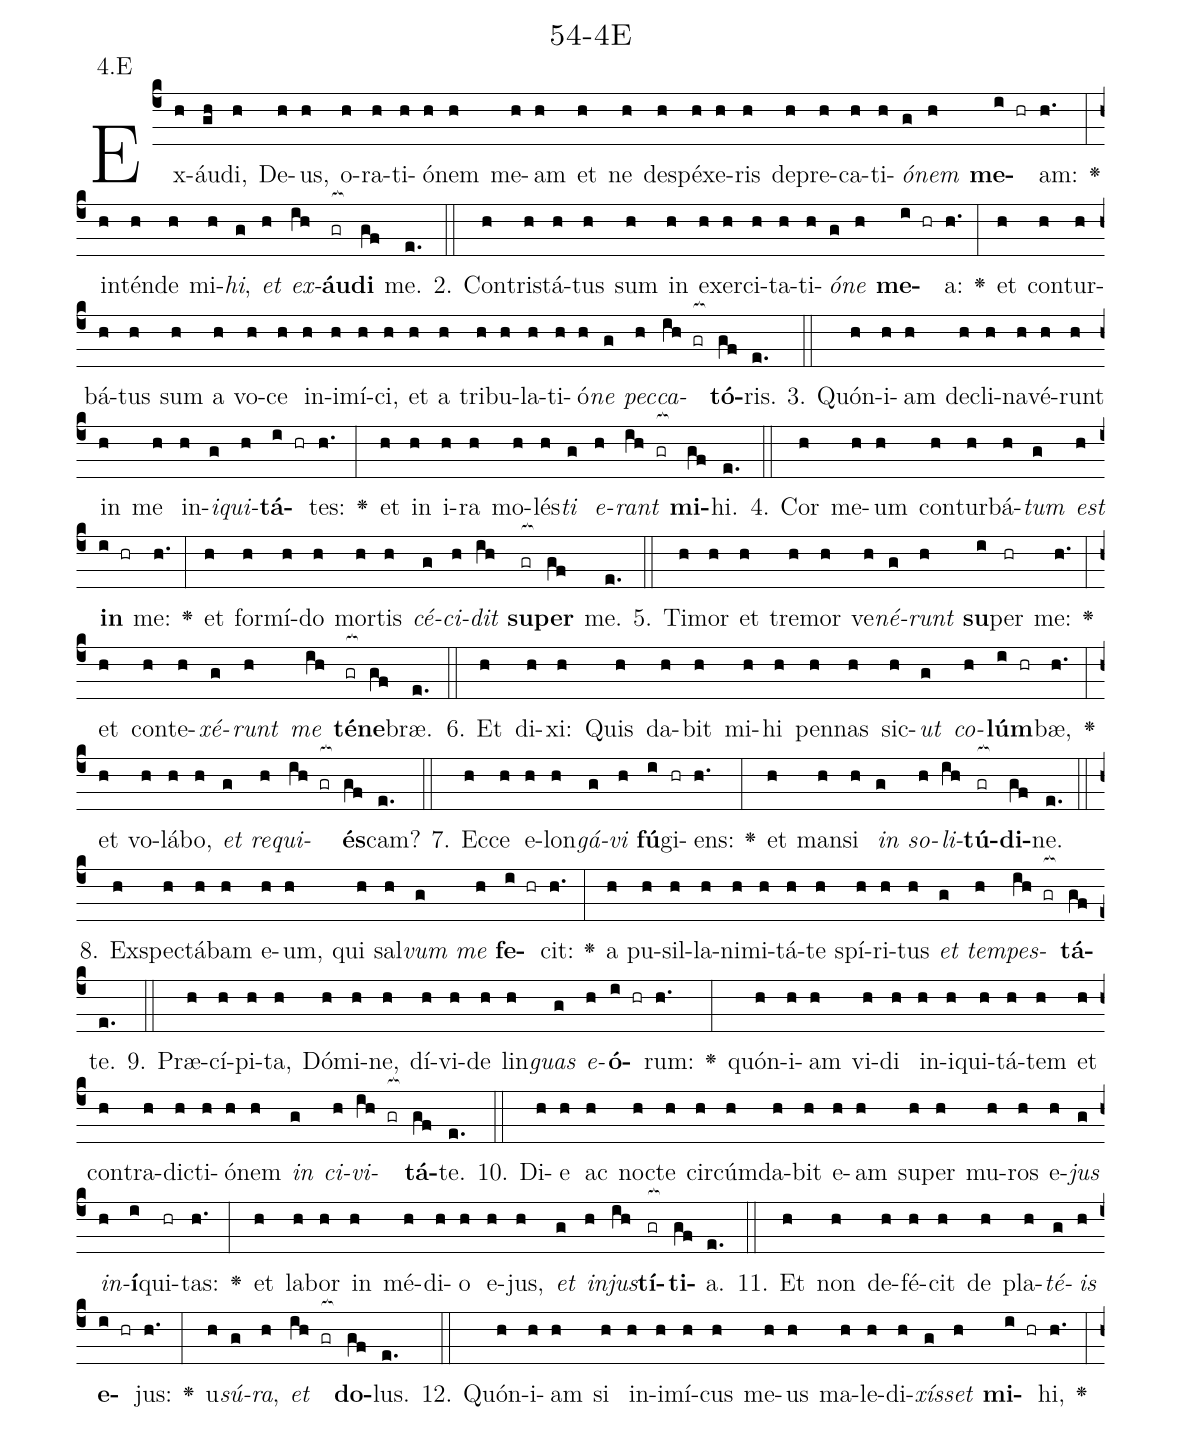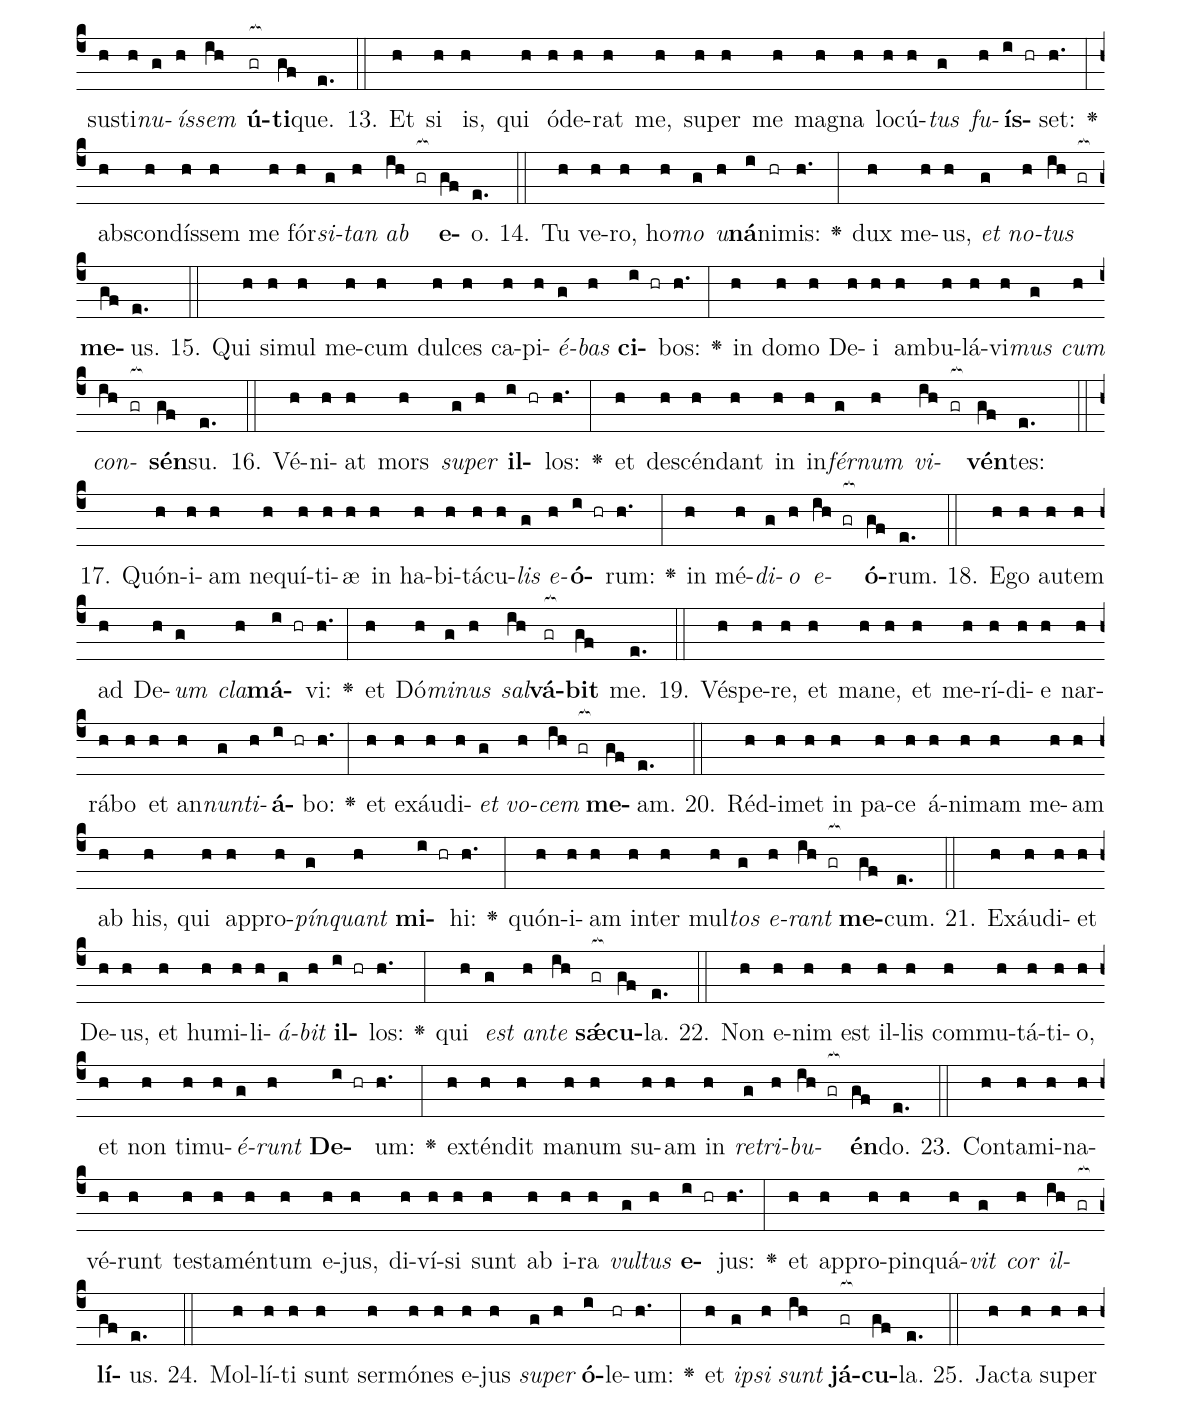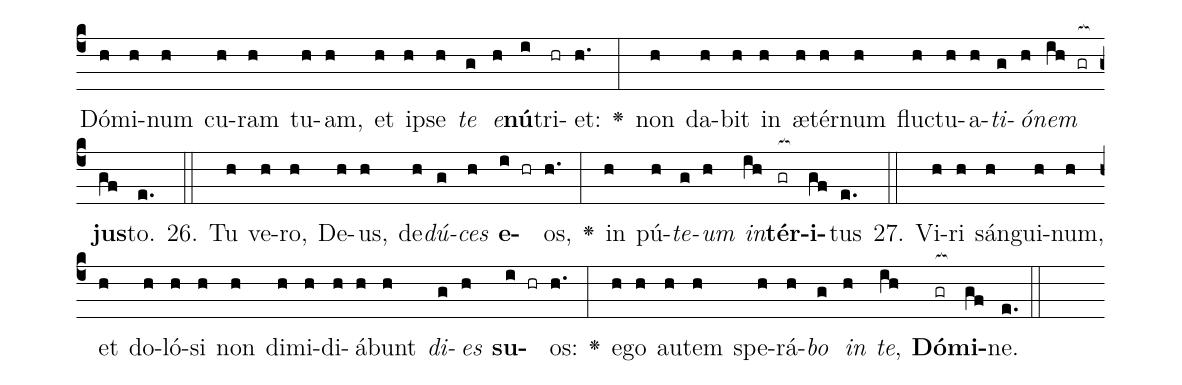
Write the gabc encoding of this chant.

name: 54-4E;
annotation: 4.E;
%%
(c4)Ex(h)áu(gh)di,(h) De(h)us,(h) o(h)ra(h)ti(h)ó(h)nem(h) me(h)am(h) et(h) ne(h) de(h)spé(h)xe(h)ris(h) de(h)pre(h)ca(h)ti(h)<i>ó</i>(g)<i>nem</i>(h) <b>me</b>(i hr)am:(h.) <v>\greheightstar</v>(:) in(h)tén(h)de(h) mi(h)<i>hi</i>,(g) <i>et</i>(h) <i>ex</i>(ih)<b>áu</b>(gr[ocb:1{])<b>di</b>(gf[ocb:0}]) me.(e.) (::)
2. Con(h)tris(h)tá(h)tus(h) sum(h) in(h) ex(h)er(h)ci(h)ta(h)ti(h)<i>ó</i>(g)<i>ne</i>(h) <b>me</b>(i hr)a:(h.) <v>\greheightstar</v>(:) et(h) con(h)tur(h)bá(h)tus(h) sum(h) a(h) vo(h)ce(h) in(h)i(h)mí(h)ci,(h) et(h) a(h) tri(h)bu(h)la(h)ti(h)ó(h)<i>ne</i>(g) <i>pec</i>(h)<i>ca</i>(ih gr[ocb:1{])<b>tó</b>(gf[ocb:0}])ris.(e.) (::)
3. Quón(h)i(h)am(h) de(h)cli(h)na(h)vé(h)runt(h) in(h) me(h) in(h)<i>i</i>(g)<i>qui</i>(h)<b>tá</b>(i hr)tes:(h.) <v>\greheightstar</v>(:) et(h) in(h) i(h)ra(h) mo(h)lés(h)<i>ti</i>(g) <i>e</i>(h)<i>rant</i>(ih gr[ocb:1{]) <b>mi</b>(gf[ocb:0}])hi.(e.) (::)
4. Cor(h) me(h)um(h) con(h)tur(h)bá(h)<i>tum</i>(g) <i>est</i>(h) <b>in</b>(i hr) me:(h.) <v>\greheightstar</v>(:) et(h) for(h)mí(h)do(h) mor(h)tis(h) <i>cé</i>(g)<i>ci</i>(h)<i>dit</i>(ih) <b>su</b>(gr[ocb:1{])<b>per</b>(gf[ocb:0}]) me.(e.) (::)
5. Ti(h)mor(h) et(h) tre(h)mor(h) ve(h)<i>né</i>(g)<i>runt</i>(h) <b>su</b>(i)per(hr) me:(h.) <v>\greheightstar</v>(:) et(h) con(h)te(h)<i>xé</i>(g)<i>runt</i>(h) <i>me</i>(ih) <b>té</b>(gr[ocb:1{])<b>ne</b>(gf[ocb:0}])bræ.(e.) (::)
6. Et(h) di(h)xi:(h) Quis(h) da(h)bit(h) mi(h)hi(h) pen(h)nas(h) sic(h)<i>ut</i>(g) <i>co</i>(h)<b>lúm</b>(i hr)bæ,(h.) <v>\greheightstar</v>(:) et(h) vo(h)lá(h)bo,(h) <i>et</i>(g) <i>re</i>(h)<i>qui</i>(ih gr[ocb:1{])<b>és</b>(gf[ocb:0}])cam?(e.) (::)
7. Ec(h)ce(h) e(h)lon(h)<i>gá</i>(g)<i>vi</i>(h) <b>fú</b>(i)gi(hr)ens:(h.) <v>\greheightstar</v>(:) et(h) man(h)si(h) <i>in</i>(g) <i>so</i>(h)<i>li</i>(ih)<b>tú</b>(gr[ocb:1{])<b>di</b>(gf[ocb:0}])ne.(e.) (::)
8. Ex(h)spec(h)tá(h)bam(h) e(h)um,(h) qui(h) sal(h)<i>vum</i>(g) <i>me</i>(h) <b>fe</b>(i hr)cit:(h.) <v>\greheightstar</v>(:) a(h) pu(h)sil(h)la(h)ni(h)mi(h)tá(h)te(h) spí(h)ri(h)tus(h) <i>et</i>(g) <i>tem</i>(h)<i>pes</i>(ih gr[ocb:1{])<b>tá</b>(gf[ocb:0}])te.(e.) (::)
9. Præ(h)cí(h)pi(h)ta,(h) Dó(h)mi(h)ne,(h) dí(h)vi(h)de(h) lin(h)<i>guas</i>(g) <i>e</i>(h)<b>ó</b>(i hr)rum:(h.) <v>\greheightstar</v>(:) quón(h)i(h)am(h) vi(h)di(h) in(h)i(h)qui(h)tá(h)tem(h) et(h) con(h)tra(h)dic(h)ti(h)ó(h)nem(h) <i>in</i>(g) <i>ci</i>(h)<i>vi</i>(ih gr[ocb:1{])<b>tá</b>(gf[ocb:0}])te.(e.) (::)
10. Di(h)e(h) ac(h) noc(h)te(h) cir(h)cúm(h)da(h)bit(h) e(h)am(h) su(h)per(h) mu(h)ros(h) e(h)<i>jus</i>(g) <i>in</i>(h)<b>í</b>(i)qui(hr)tas:(h.) <v>\greheightstar</v>(:) et(h) la(h)bor(h) in(h) mé(h)di(h)o(h) e(h)jus,(h) <i>et</i>(g) <i>in</i>(h)<i>jus</i>(ih)<b>tí</b>(gr[ocb:1{])<b>ti</b>(gf[ocb:0}])a.(e.) (::)
11. Et(h) non(h) de(h)fé(h)cit(h) de(h) pla(h)<i>té</i>(g)<i>is</i>(h) <b>e</b>(i hr)jus:(h.) <v>\greheightstar</v>(:) u(h)<i>sú</i>(g)<i>ra</i>,(h) <i>et</i>(ih gr[ocb:1{]) <b>do</b>(gf[ocb:0}])lus.(e.) (::)
12. Quón(h)i(h)am(h) si(h) in(h)i(h)mí(h)cus(h) me(h)us(h) ma(h)le(h)di(h)<i>xís</i>(g)<i>set</i>(h) <b>mi</b>(i hr)hi,(h.) <v>\greheightstar</v>(:) sus(h)ti(h)<i>nu</i>(g)<i>ís</i>(h)<i>sem</i>(ih) <b>ú</b>(gr[ocb:1{])<b>ti</b>(gf[ocb:0}])que.(e.) (::)
13. Et(h) si(h) is,(h) qui(h) ó(h)de(h)rat(h) me,(h) su(h)per(h) me(h) ma(h)gna(h) lo(h)cú(h)<i>tus</i>(g) <i>fu</i>(h)<b>ís</b>(i hr)set:(h.) <v>\greheightstar</v>(:) abs(h)con(h)dís(h)sem(h) me(h) fór(h)<i>si</i>(g)<i>tan</i>(h) <i>ab</i>(ih gr[ocb:1{]) <b>e</b>(gf[ocb:0}])o.(e.) (::)
14. Tu(h) ve(h)ro,(h) ho(h)<i>mo</i>(g) <i>u</i>(h)<b>ná</b>(i)ni(hr)mis:(h.) <v>\greheightstar</v>(:) dux(h) me(h)us,(h) <i>et</i>(g) <i>no</i>(h)<i>tus</i>(ih gr[ocb:1{]) <b>me</b>(gf[ocb:0}])us.(e.) (::)
15. Qui(h) si(h)mul(h) me(h)cum(h) dul(h)ces(h) ca(h)pi(h)<i>é</i>(g)<i>bas</i>(h) <b>ci</b>(i hr)bos:(h.) <v>\greheightstar</v>(:) in(h) do(h)mo(h) De(h)i(h) am(h)bu(h)lá(h)vi(h)<i>mus</i>(g) <i>cum</i>(h) <i>con</i>(ih gr[ocb:1{])<b>sén</b>(gf[ocb:0}])su.(e.) (::)
16. Vé(h)ni(h)at(h) mors(h) <i>su</i>(g)<i>per</i>(h) <b>il</b>(i hr)los:(h.) <v>\greheightstar</v>(:) et(h) de(h)scén(h)dant(h) in(h) in(h)<i>fér</i>(g)<i>num</i>(h) <i>vi</i>(ih gr[ocb:1{])<b>vén</b>(gf[ocb:0}])tes:(e.) (::)
17. Quón(h)i(h)am(h) ne(h)quí(h)ti(h)æ(h) in(h) ha(h)bi(h)tá(h)cu(h)<i>lis</i>(g) <i>e</i>(h)<b>ó</b>(i hr)rum:(h.) <v>\greheightstar</v>(:) in(h) mé(h)<i>di</i>(g)<i>o</i>(h) <i>e</i>(ih gr[ocb:1{])<b>ó</b>(gf[ocb:0}])rum.(e.) (::)
18. E(h)go(h) au(h)tem(h) ad(h) De(h)<i>um</i>(g) <i>cla</i>(h)<b>má</b>(i hr)vi:(h.) <v>\greheightstar</v>(:) et(h) Dó(h)<i>mi</i>(g)<i>nus</i>(h) <i>sal</i>(ih)<b>vá</b>(gr[ocb:1{])<b>bit</b>(gf[ocb:0}]) me.(e.) (::)
19. Vés(h)pe(h)re,(h) et(h) ma(h)ne,(h) et(h) me(h)rí(h)di(h)e(h) nar(h)rá(h)bo(h) et(h) an(h)<i>nun</i>(g)<i>ti</i>(h)<b>á</b>(i hr)bo:(h.) <v>\greheightstar</v>(:) et(h) ex(h)áu(h)di(h)<i>et</i>(g) <i>vo</i>(h)<i>cem</i>(ih gr[ocb:1{]) <b>me</b>(gf[ocb:0}])am.(e.) (::)
20. Réd(h)i(h)met(h) in(h) pa(h)ce(h) á(h)ni(h)mam(h) me(h)am(h) ab(h) his,(h) qui(h) ap(h)pro(h)<i>pín</i>(g)<i>quant</i>(h) <b>mi</b>(i hr)hi:(h.) <v>\greheightstar</v>(:) quón(h)i(h)am(h) in(h)ter(h) mul(h)<i>tos</i>(g) <i>e</i>(h)<i>rant</i>(ih gr[ocb:1{]) <b>me</b>(gf[ocb:0}])cum.(e.) (::)
21. Ex(h)áu(h)di(h)et(h) De(h)us,(h) et(h) hu(h)mi(h)li(h)<i>á</i>(g)<i>bit</i>(h) <b>il</b>(i hr)los:(h.) <v>\greheightstar</v>(:) qui(h) <i>est</i>(g) <i>an</i>(h)<i>te</i>(ih) <b>sǽ</b>(gr[ocb:1{])<b>cu</b>(gf[ocb:0}])la.(e.) (::)
22. Non(h) e(h)nim(h) est(h) il(h)lis(h) com(h)mu(h)tá(h)ti(h)o,(h) et(h) non(h) ti(h)mu(h)<i>é</i>(g)<i>runt</i>(h) <b>De</b>(i hr)um:(h.) <v>\greheightstar</v>(:) ex(h)tén(h)dit(h) ma(h)num(h) su(h)am(h) in(h) <i>re</i>(g)<i>tri</i>(h)<i>bu</i>(ih gr[ocb:1{])<b>én</b>(gf[ocb:0}])do.(e.) (::)
23. Con(h)ta(h)mi(h)na(h)vé(h)runt(h) tes(h)ta(h)mén(h)tum(h) e(h)jus,(h) di(h)ví(h)si(h) sunt(h) ab(h) i(h)ra(h) <i>vul</i>(g)<i>tus</i>(h) <b>e</b>(i hr)jus:(h.) <v>\greheightstar</v>(:) et(h) ap(h)pro(h)pin(h)quá(h)<i>vit</i>(g) <i>cor</i>(h) <i>il</i>(ih gr[ocb:1{])<b>lí</b>(gf[ocb:0}])us.(e.) (::)
24. Mol(h)lí(h)ti(h) sunt(h) ser(h)mó(h)nes(h) e(h)jus(h) <i>su</i>(g)<i>per</i>(h) <b>ó</b>(i)le(hr)um:(h.) <v>\greheightstar</v>(:) et(h) <i>ip</i>(g)<i>si</i>(h) <i>sunt</i>(ih) <b>já</b>(gr[ocb:1{])<b>cu</b>(gf[ocb:0}])la.(e.) (::)
25. Jac(h)ta(h) su(h)per(h) Dó(h)mi(h)num(h) cu(h)ram(h) tu(h)am,(h) et(h) ip(h)se(h) <i>te</i>(g) <i>e</i>(h)<b>nú</b>(i)tri(hr)et:(h.) <v>\greheightstar</v>(:) non(h) da(h)bit(h) in(h) æ(h)tér(h)num(h) fluc(h)tu(h)a(h)<i>ti</i>(g)<i>ó</i>(h)<i>nem</i>(ih gr[ocb:1{]) <b>jus</b>(gf[ocb:0}])to.(e.) (::)
26. Tu(h) ve(h)ro,(h) De(h)us,(h) de(h)<i>dú</i>(g)<i>ces</i>(h) <b>e</b>(i hr)os,(h.) <v>\greheightstar</v>(:) in(h) pú(h)<i>te</i>(g)<i>um</i>(h) <i>in</i>(ih)<b>tér</b>(gr[ocb:1{])<b>i</b>(gf[ocb:0}])tus(e.) (::)
27. Vi(h)ri(h) sán(h)gui(h)num,(h) et(h) do(h)ló(h)si(h) non(h) di(h)mi(h)di(h)á(h)bunt(h) <i>di</i>(g)<i>es</i>(h) <b>su</b>(i hr)os:(h.) <v>\greheightstar</v>(:) e(h)go(h) au(h)tem(h) spe(h)rá(h)<i>bo</i>(g) <i>in</i>(h) <i>te</i>,(ih) <b>Dó</b>(gr[ocb:1{])<b>mi</b>(gf[ocb:0}])ne.(e.) (::)
